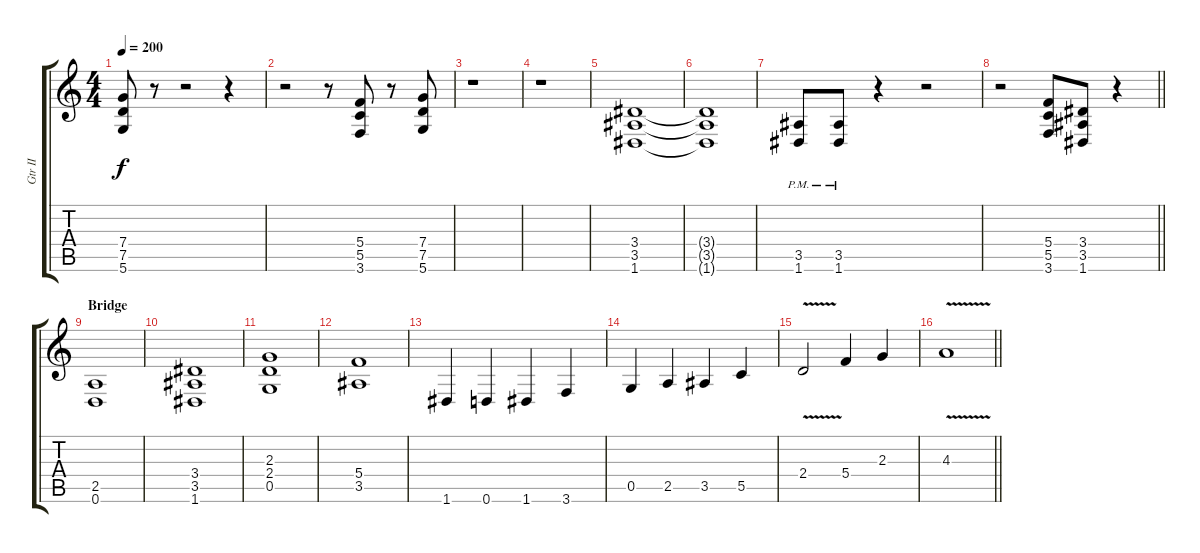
\track ("Gtr II" "Gtr II") {instrument distortionguitar}
\staff {score tabs}
\tuning (D4 A3 F3 C3 G2 D2) {hide}
\ts (4 4)
\tempo 200
\clef g2
\ks c
(7.4 7.5 5.6).8{dy f} r.8 r.2 r.4 |
r.2 r.8 (5.4 5.5 3.6).8 r.8 (7.4 7.5 5.6).8 |
r.1 |
r.1 |
(3.4 3.5 1.6).1 |
(3.4{t} 3.5{t} 1.6{t}).1 |
(3.5{pm} 1.6{pm}).8 (3.5{pm} 1.6{pm}).8 r.4 r.2 |
\barLineRight lightlight
r.2 (5.4 5.5 3.6).8 (3.4 3.5 1.6).8 r.4 |
\section ("" "Bridge")
(2.5 0.6).1 |
(3.4 3.5 1.6).1 |
(2.3 2.4 0.5).1 |
(5.4 3.5).1 |
1.6.4 0.6.4 1.6.4 3.6.4 |
0.5.4 2.5.4 3.5.4 5.5.4 |
2.4{v}.2 5.4.4 2.3.4 |
\barLineRight lightlight
4.3{v}.1
